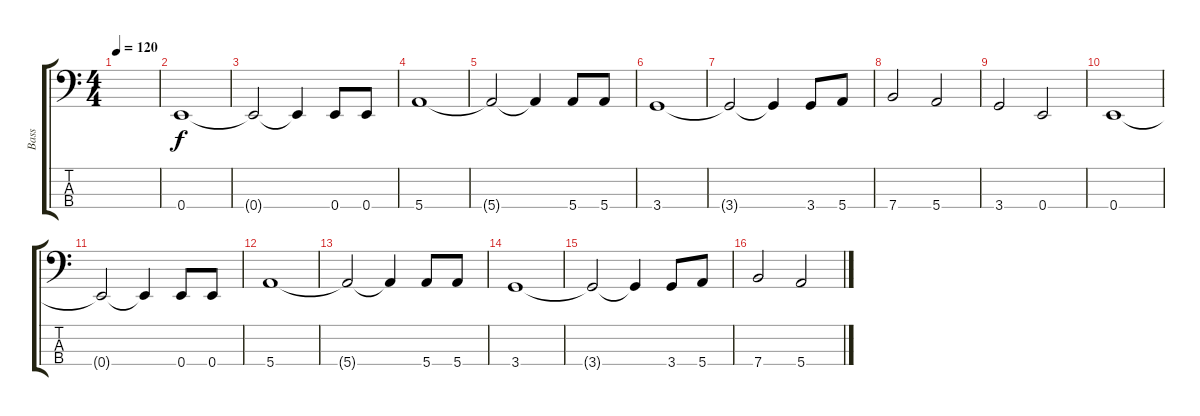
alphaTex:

\track ("Bass" "Bass") {instrument electricbasspick}
\staff {score tabs}
\tuning (G2 D2 A1 E1) {hide}
\ts (4 4)
\tempo 120
\clef f4
\ks c
|
0.4.1 |
0.4{t}.2 0.4{t}.4 0.4.8 0.4.8 |
5.4.1 |
5.4{t}.2 5.4{t}.4 5.4.8 5.4.8 |
3.4.1 |
3.4{t}.2 3.4{t}.4 3.4.8 5.4.8 |
7.4.2 5.4.2 |
3.4.2 0.4.2 |
0.4.1 |
0.4{t}.2 0.4{t}.4 0.4.8 0.4.8 |
5.4.1 |
5.4{t}.2 5.4{t}.4 5.4.8 5.4.8 |
3.4.1 |
3.4{t}.2 3.4{t}.4 3.4.8 5.4.8 |
7.4.2 5.4.2
